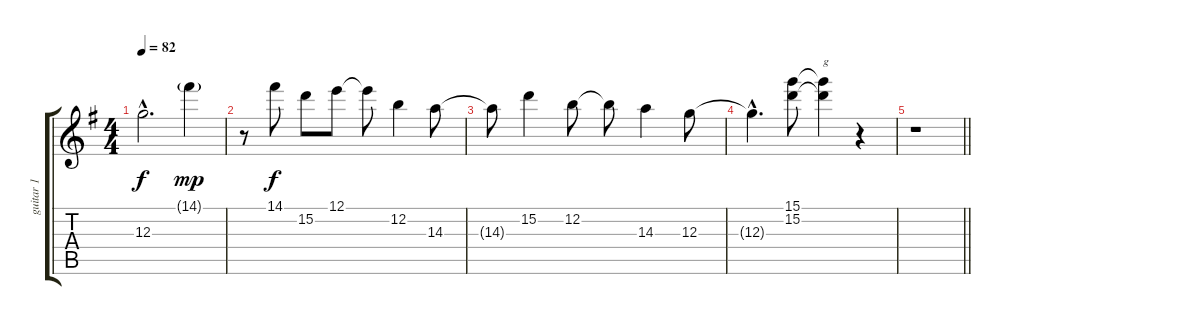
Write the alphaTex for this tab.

\track ("guitar 1" "guitar 1") {instrument distortionguitar}
\staff {score tabs}
\tuning (E4 B3 G3 D3 A2 E2) {hide}
\ts (4 4)
\tempo 82
\clef g2
\ks g
12.3{hac t}.2{d dy f} 14.1{g}.4{dy mp} |
r.8 14.1.8{dy f} 15.2.8 12.1.8 12.1{t}.8 12.2.4 14.3.8 |
14.3{t}.8 15.2.4 12.2.8 12.2{t}.8 14.3.4 12.3.8 |
12.3{hac t}.4{d} (15.1 15.2).8 (15.1{t} 15.2{t}).4{txt "g"} r.4 |
\barLineRight lightlight
r.1
